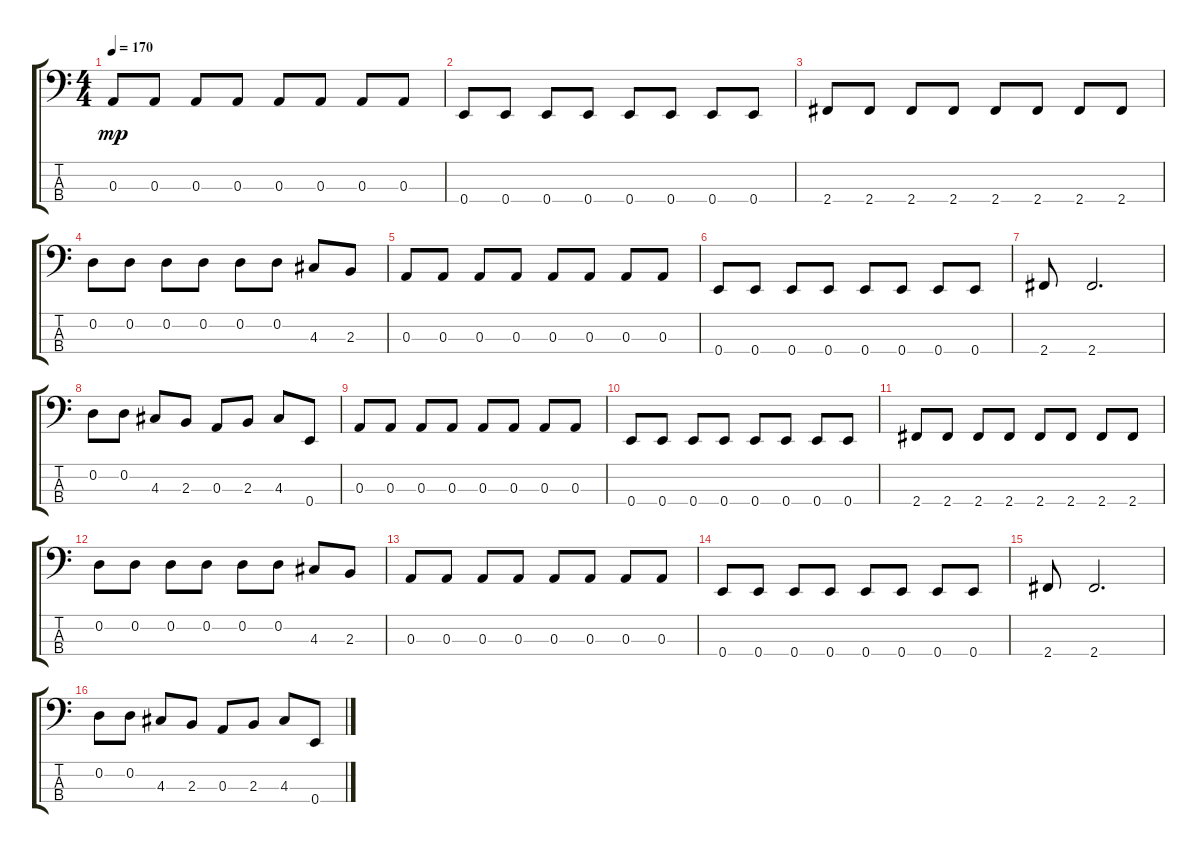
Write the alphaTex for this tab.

\track "" {instrument electricbassfinger}
\staff {score tabs}
\tuning (G2 D2 A1 E1) {hide}
\ts (4 4)
\tempo 170
\clef f4
\ks c
0.3.8{dy mp} 0.3.8 0.3.8 0.3.8 0.3.8 0.3.8 0.3.8 0.3.8 |
0.4.8 0.4.8 0.4.8 0.4.8 0.4.8 0.4.8 0.4.8 0.4.8 |
2.4.8 2.4.8 2.4.8 2.4.8 2.4.8 2.4.8 2.4.8 2.4.8 |
0.2.8 0.2.8 0.2.8 0.2.8 0.2.8 0.2.8 4.3.8 2.3.8 |
0.3.8 0.3.8 0.3.8 0.3.8 0.3.8 0.3.8 0.3.8 0.3.8 |
0.4.8 0.4.8 0.4.8 0.4.8 0.4.8 0.4.8 0.4.8 0.4.8 |
2.4.8 2.4.2{d} |
0.2.8 0.2.8 4.3.8 2.3.8 0.3.8 2.3.8 4.3.8 0.4.8 |
0.3.8 0.3.8 0.3.8 0.3.8 0.3.8 0.3.8 0.3.8 0.3.8 |
0.4.8 0.4.8 0.4.8 0.4.8 0.4.8 0.4.8 0.4.8 0.4.8 |
2.4.8 2.4.8 2.4.8 2.4.8 2.4.8 2.4.8 2.4.8 2.4.8 |
0.2.8 0.2.8 0.2.8 0.2.8 0.2.8 0.2.8 4.3.8 2.3.8 |
0.3.8 0.3.8 0.3.8 0.3.8 0.3.8 0.3.8 0.3.8 0.3.8 |
0.4.8 0.4.8 0.4.8 0.4.8 0.4.8 0.4.8 0.4.8 0.4.8 |
2.4.8 2.4.2{d} |
0.2.8 0.2.8 4.3.8 2.3.8 0.3.8 2.3.8 4.3.8 0.4.8
